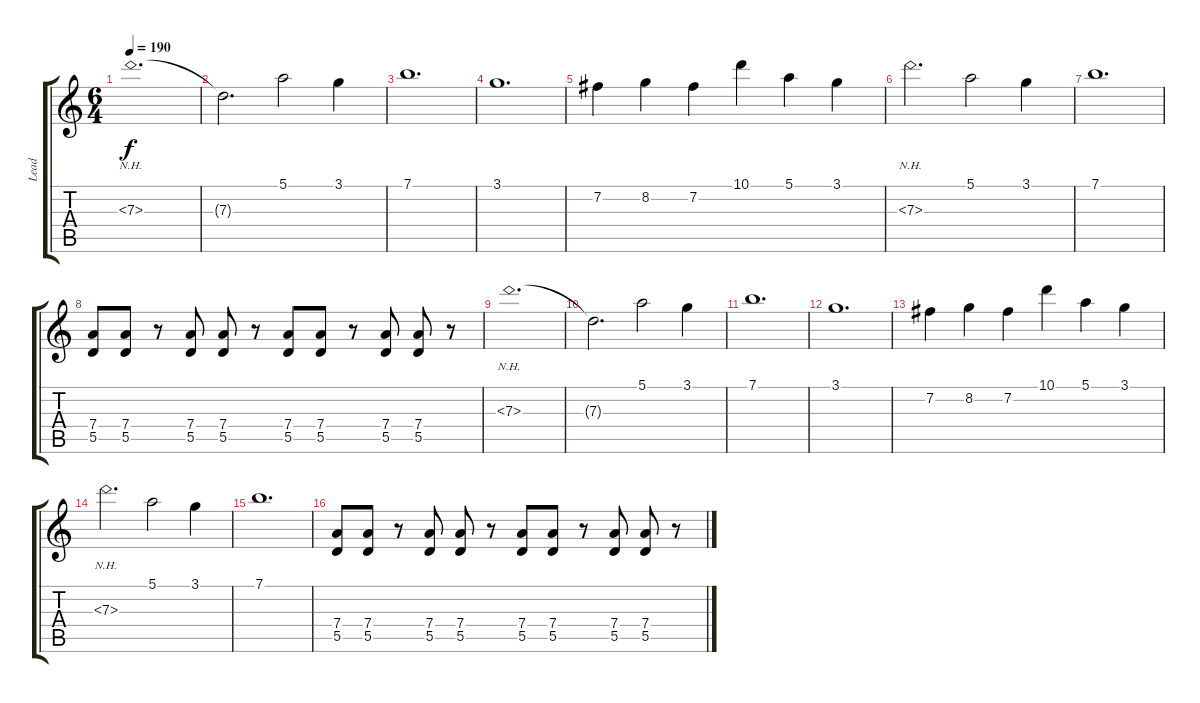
\track ("Lead" "Lead") {instrument distortionguitar}
\staff {score tabs}
\tuning (E4 B3 G3 D3 A2 D2) {hide}
\ts (6 4)
\tempo 190
\clef g2
\ks c
7.3{nh}.1{d dy f} |
7.3{t}.2{d} 5.1.2 3.1.4 |
7.1.1{d} |
3.1.1{d} |
7.2.4 8.2.4 7.2.4 10.1.4 5.1.4 3.1.4 |
7.3{nh}.2{d} 5.1.2 3.1.4 |
7.1.1{d} |
(7.4 5.5).8 (7.4 5.5).8 r.8 (7.4 5.5).8 (7.4 5.5).8 r.8 (7.4 5.5).8 (7.4 5.5).8 r.8 (7.4 5.5).8 (7.4 5.5).8 r.8 |
7.3{nh}.1{d} |
7.3{t}.2{d} 5.1.2 3.1.4 |
7.1.1{d} |
3.1.1{d} |
7.2.4 8.2.4 7.2.4 10.1.4 5.1.4 3.1.4 |
7.3{nh}.2{d} 5.1.2 3.1.4 |
7.1.1{d} |
(7.4 5.5).8 (7.4 5.5).8 r.8 (7.4 5.5).8 (7.4 5.5).8 r.8 (7.4 5.5).8 (7.4 5.5).8 r.8 (7.4 5.5).8 (7.4 5.5).8 r.8
